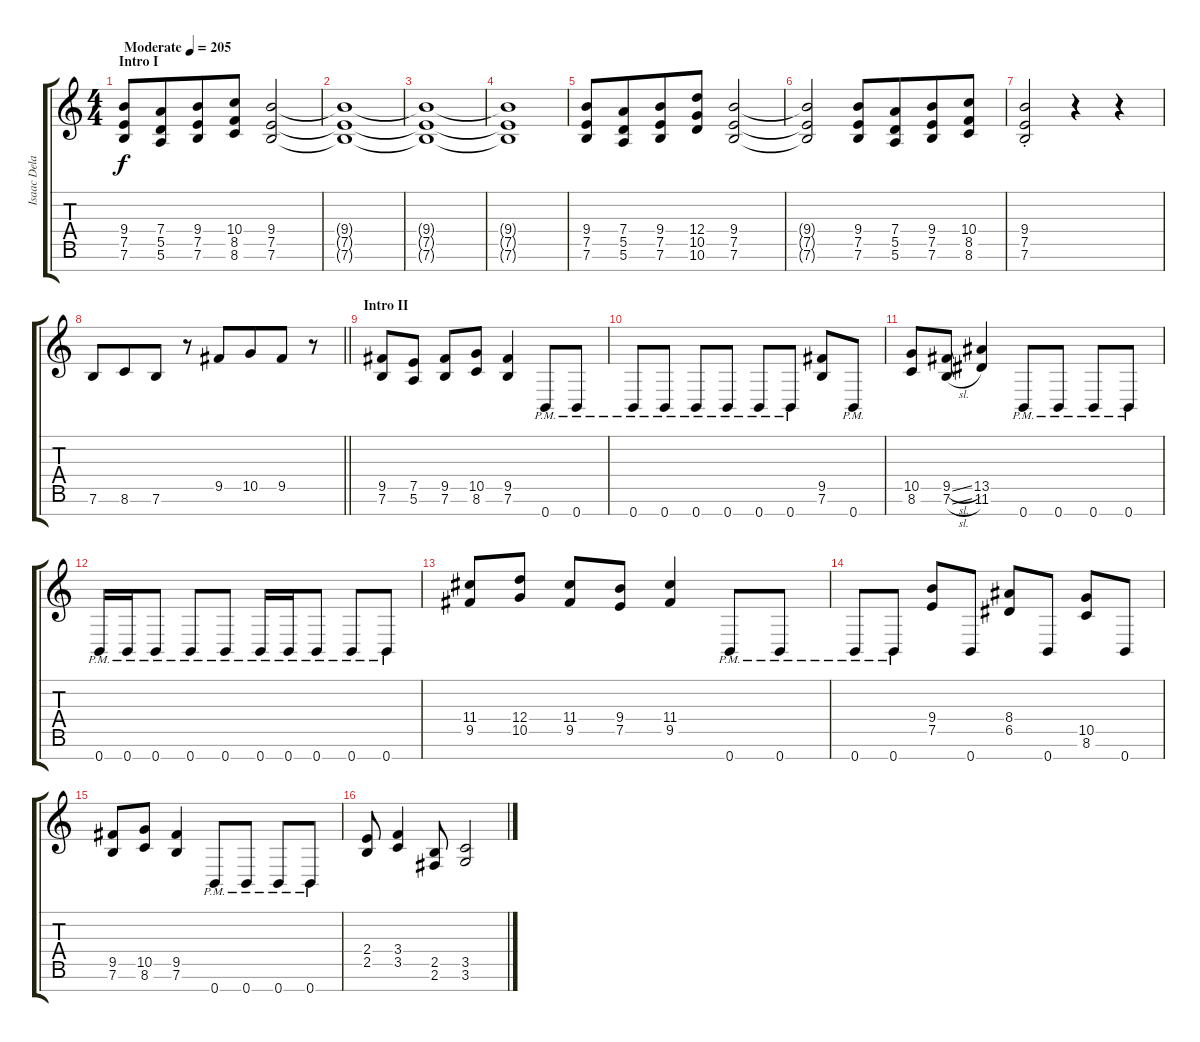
\track ("Isaac Delahaye" "Isaac Dela") {instrument distortionguitar}
\staff {score tabs}
\tuning (E4 B3 G3 D3 A2 E2 B1) {hide}
\ts (4 4)
\section ("" "Intro I")
\tempo (205 "Moderate")
\clef g2
\ks c
(9.4 7.5 7.6).8{dy f instrument distortionguitar} (7.4 5.5 5.6).8{beam merge} (9.4 7.5 7.6).8 (10.4 8.5 8.6).8 (9.4 7.5 7.6).2 |
(9.4{t} 7.5{t} 7.6{t}).1 |
(9.4{t} 7.5{t} 7.6{t}).1 |
(9.4{t} 7.5{t} 7.6{t}).1 |
(9.4 7.5 7.6).8 (7.4 5.5 5.6).8{beam merge} (9.4 7.5 7.6).8 (12.4 10.5 10.6).8 (9.4 7.5 7.6).2 |
(9.4{t} 7.5{t} 7.6{t}).2 (9.4 7.5 7.6).8 (7.4 5.5 5.6).8{beam merge} (9.4 7.5 7.6).8 (10.4 8.5 8.6).8 |
(9.4{st} 7.5{st} 7.6{st}).2 r.4 r.4 |
\barLineRight lightlight
7.6.8 8.6.8{beam merge} 7.6.8 r.8 9.5.8 10.5.8{beam merge} 9.5.8 r.8 |
\section ("" "Intro II")
(9.5 7.6).8 (7.5 5.6).8 (9.5 7.6).8 (10.5 8.6).8 (9.5 7.6).4 0.7{pm}.8 0.7{pm}.8 |
0.7{pm}.8 0.7{pm}.8 0.7{pm}.8 0.7{pm}.8 0.7{pm}.8 0.7{pm}.8 (9.5 7.6).8 0.7{pm}.8 |
(10.5 8.6).8 (9.5{sl} 7.6{sl}).8 (13.5 11.6).4 0.7{pm}.8 0.7{pm}.8 0.7{pm}.8 0.7{pm}.8 |
0.7{pm}.16 0.7{pm}.16 0.7{pm}.8 0.7{pm}.8 0.7{pm}.8 0.7{pm}.16 0.7{pm}.16 0.7{pm}.8 0.7{pm}.8 0.7{pm}.8 |
(11.4 9.5).8 (12.4 10.5).8 (11.4 9.5).8 (9.4 7.5).8 (11.4 9.5).4 0.7{pm}.8 0.7{pm}.8 |
0.7{pm}.8 0.7{pm}.8 (9.4 7.5).8 0.7.8 (8.4 6.5).8 0.7.8 (10.5 8.6).8 0.7.8 |
(9.5 7.6).8 (10.5 8.6).8 (9.5 7.6).4 0.7{pm}.8 0.7{pm}.8 0.7{pm}.8 0.7{pm}.8 |
(2.4 2.5).8 (3.4 3.5).4 (2.5 2.6).8 (3.5 3.6).2
